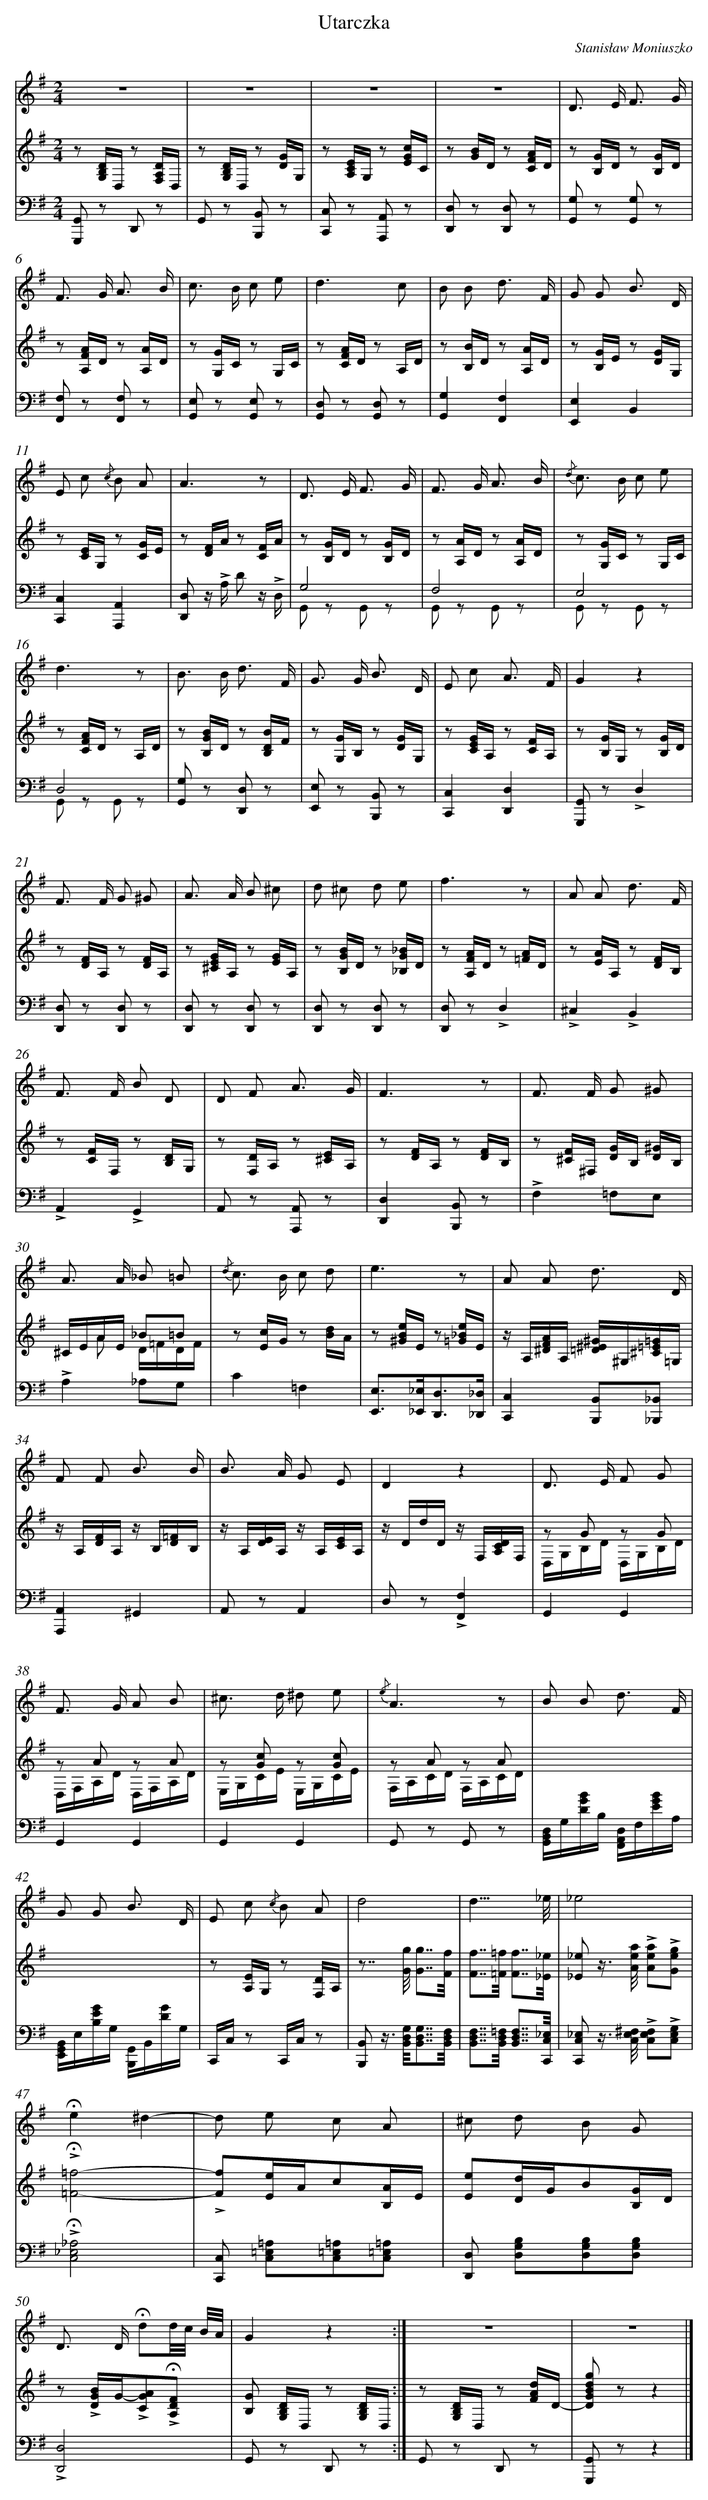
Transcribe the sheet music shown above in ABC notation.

X:1
T: Utarczka
C: Stanisław Moniuszko
L: 1/16
M: 2/4
V: 1 clef=treble
V: 2 clef=treble
V: 3 clef=bass
K: G
[V:1] z8 |
[V:2] z2 [G,B,D]D, z2 [F,A,D]D, |
[V:3] [G,,,2G,,2] z2 D,,2 z2 |
[V:1] z8 |
[V:2] z2 [G,B,D]D, z2 [DG]G, |
[V:3] G,,2 z2 [B,,,2B,,2] z2 |
[V:1] z8 |
[V:2] z2 [A,CE]G, z2 [EGc]C |
[V:3] [C,,2C,2] z2 [A,,,2A,,2] z2 |
[V:1] z8 |
[V:2] z2 [GB]D z2 [CFA]D |
[V:3] [D,,2D,2] z2 [D,,2D,2] z2 |
[V:1] D2> E2 F3 G |
[V:2] z2 [B,G]D z2 [B,G]D |
[V:3] [G,,2G,2] z2 [G,,2G,2] z2 |
[V:1] F2> G2 A3 B |
[V:2] z2 [A,FA]D z2 [A,A]D |
[V:3] [F,,2F,2] z2 [F,,2F,2] z2 |
[V:1] c2> B2 c2 e2 |
[V:2] z2 [G,G]C z2 G,C |
[V:3] [G,,2E,2] z2 [G,,2E,2] z2 |
[V:1] d6c2 |
[V:2] z2 [CFA]D z2 A,D |
[V:3] [G,,2D,2] z2 [G,,2D,2] z2 |
[V:1] B2 B2 d3 F |
[V:2] z2 [B,B]D z2 [A,A]D |
[V:3] [G,,4G,4][F,,4F,4] |
[V:1] G2 G2 B3 D |
[V:2] z2 [B,G]E z2 [DG]G, |
[V:3] [E,,4E,4]B,,4 |
[V:1] E2 c2 {/c} B2 A2 |
[V:2] z2 [CE]G, z2 [CG]E |
[V:3] [C,,4C,4][A,,,4A,,4] |
[V:1] A6z2 |
[V:2] z2 [DF]A z2 [CF]A |
[V:3] [D,,2D,2] z !accent!A, D2 z !accent!D, |
[V:1] D2> E2 F3 G |
[V:2] z2 [B,G]D z2 [B,G]D |
[V:3] G,8 & G,,2 z2 G,,2 z2 |
[V:1] F2> G2 A3 B |
[V:2] z2 [A,A]D z2 [A,A]D |
[V:3] F,8 & G,,2 z2 G,,2 z2 |
[V:1] {/d} c2> B2 c2 e2 |
[V:2] z2 [G,G]C z2 G,C |
[V:3] E,8 & G,,2 z2 G,,2 z2 |
[V:1] d6z2 |
[V:2] z2 [CFA]D z2 A,D |
[V:3] D,8 & G,,2 z2 G,,2 z2 |
[V:1] B2> B2 d3 F |
[V:2] z2 [B,GB]D z2 [B,DB]F |
[V:3] [G,,2G,2] z2 [D,,2D,2] z2 |
[V:1] G2> G2 B3 D |
[V:2] z2 [G,G]B, z2 [DG]G, |
[V:3] [E,,2E,2] z2 [B,,,2B,,2] z2 |
[V:1] E2 c2 A3 F |
[V:2] z2 [CEG]A, z2 [CF]A, |
[V:3] [C,,4C,4][D,,4D,4] |
[V:1] G4z4 |
[V:2] z2 [B,G]G, z2 [B,G]D |
[V:3] [G,,,2G,,2] z2!accent!D,4 |
[V:1] F2> F2 G2 ^G2 |
[V:2] z2 [DF]A, z2 [DF]A, |
[V:3] [D,,2D,2] z2 [D,,2D,2] z2 |
[V:1] A2> A2 B2 ^c2 |
[V:2] z2 [^CEG]A, z2 [EG]A, |
[V:3] [D,,2D,2] z2 [D,,2D,2] z2 |
[V:1] d2 ^c2 d2 e2 |
[V:2] z2 [B,GB]D z2 [_B,G_B]D |
[V:3] [D,,2D,2] z2 [D,,2D,2] z2 |
[V:1] f6z2 |
[V:2] z2 [A,FA]D z2 [=FA]D |
[V:3] [D,,2D,2] z2!accent!D,4 |
[V:1] A2 A2 d3 F |
[V:2] z2 [EA]A, z2 [DF]B, |
[V:3] !accent!^C,4!accent!B,,4 |
[V:1] F2> F2 B2 D2 |
[V:2] z2 [CF]F, z2 [B,D]G, |
[V:3] !accent!A,,4!accent!G,,4 |
[V:1] D2 F2 A3 G |
[V:2] z2 [F,D]A, z2 [^CE]A, |
[V:3] A,,2 z2 [A,,,2A,,2] z2 |
[V:1] F6z2 |
[V:2] z2 [DF]A, z2 [DF]B, |
[V:3] [D,,4D,4][B,,,2B,,2] z2 |
[V:1] F2> F2 G2 ^G2 |
[V:2] z2 [^CF]^F, [DG]B, [D^G]B, |
[V:3] !accent!F,4=F,2E,2 |
[V:1] A2> A2 _B2 =B2 |
[V:2] ^CEAE _B2=B2 & x2 A2 D=FDF |
[V:3] !accent!A,4_A,2G,2 |
[V:1] {/d} c2> B2 c2 d2 |
[V:2] z2 [Ec]G z2 [Bd]A |
[V:3] C4=F,4 |
[V:1] e6z2 |
[V:2] z2 [^GBe]E z2 [=G_Be]E |
[V:3] [E,,2E,2]>[_E,,2_E,2][D,,3D,3][_D,,_D,] |
[V:1] A2 A2 d3 D |
[V:2] z A,[^DFA]A, [=D^E^G]^G,[^C=E=G]=G, |
[V:3] [C,,4C,4][B,,,2B,,2][_B,,,2_B,,2] |
[V:1] F2 F2 B3 B |
[V:2] z A,[DF]A, z B,[D=F]B, |
[V:3] [A,,,4A,,4]^G,,4 |
[V:1] B2> A2 G2 E2 |
[V:2] z A,[DE]A, z A,[CE]A, |
[V:3] A,,2 z2A,,4 |
[V:1] D4z4 |
[V:2] z DdD z F,[A,CD]F, |
[V:3] D,2 z2!accent![F,,4F,4] |
[V:1] D2> E2 F2 G2 |
[V:2] z2 G2 z2 G2 & D,G,B,D D,G,B,D |
[V:3] G,,4G,,4 |
[V:1] F2> G2 A2 B2 |
[V:2] z2 A2 z2 A2 & D,F,A,D D,F,A,D |
[V:3] G,,4G,,4 |
[V:1] ^c2> d2 ^d2 e2 |
[V:2] z2 [G2c2] z2 [G2c2] & E,G,CE E,G,CE |
[V:3] G,,4G,,4 |
[V:1] {/e}A6z2 |
[V:2] z2 A2 z2 A2 & F,A,CD F,A,CD |
[V:3] G,,2 z2 G,,2 z2 |
[V:1] B2 B2 d3 F |
[V:2] x8 |
[V:3] [G,,B,,D,]G,[DGB]B, [F,,A,,D,]F,[EGB]A, |
[V:1] G2 G2 B3 D |
[V:2] x8 |
[V:3] [E,,G,,B,,]E,[B,EG]G, [B,,,G,,]B,,[DG]G, |
[V:1] E2 c2 {/c} B2 A2 |
[V:2] z2 [A,E]G, z2 [F,D]A, |
[V:3] C,,C, z2 C,,C, z2 |
[V:1] d8 |
[V:2] z2>> [G2g2] [G7/g7/][F/f/] |
[V:3] [B,,,2B,,2] z> [B,,D,G,][B,,7/D,7/G,7/][B,,/D,/F,/] |
[V:1] d15/_e/ |
[V:2] [F2f2]>>[=F2=f2] [F7/f7/][_E/_e/] |
[V:3] [B,,2D,2F,2]>>[B,,2D,2=F,2] [B,,7/D,7/F,7/][C,,/C,/_E,/] |
[V:1] _e8 |
[V:2] [_E2_e2] z> [Aea] !accent![A2e2a2]!accent![G2e2g2] |
[V:3] [C,,2C,2_E,2] z> [C,E,^F,] !accent![C,2E,2F,2]!accent![C,2E,2G,2] |
[V:1] !fermata!e4^d4- |
[V:2] !accent!!fermata![=F8=f8]- |
[V:3] !accent!!fermata![C,8_E,8_A,8] |
[V:1] d2 e2 c2 A2 |
[V:2] !accent![F2f2][Ee]Ac2[B,A]E |
[V:3] [C,,2C,2] [C,2=E,2=A,2][C,2=E,2=A,2][C,2=E,2=A,2] |
[V:1] ^c2 d2 B2 G2 |
[V:2] [E2e2][Dd]GB2[B,G]D |
[V:3] [D,,2D,2] [D,2G,2B,2][D,2G,2B,2][D,2G,2B,2] |
[V:1] D2> D2 !fermata!d2d/c/ B/A/ |
[V:2] z2 !accent![DGB]G-!accent![C2G2A2]!accent!!fermata![A,2D2F2] |
[V:3] !accent![D,,8D,8] |
[V:1] G4z4 :|]
[V:2] [B,2G2] [G,B,D]D, z2 [G,B,D]D, :|]
[V:3] G,,2 z2 D,,2 z2 :|]
[V:1] z8 |
[V:2] z2 [G,B,D]D, z2 [FAd]D- |
[V:3] G,,2 z2 D,,2 z2 |
[V:1] z8 |]
[V:2] [D2G2B2d2g2] z2z4 |]
[V:3] [G,,,2G,,2] z2z4 |]
